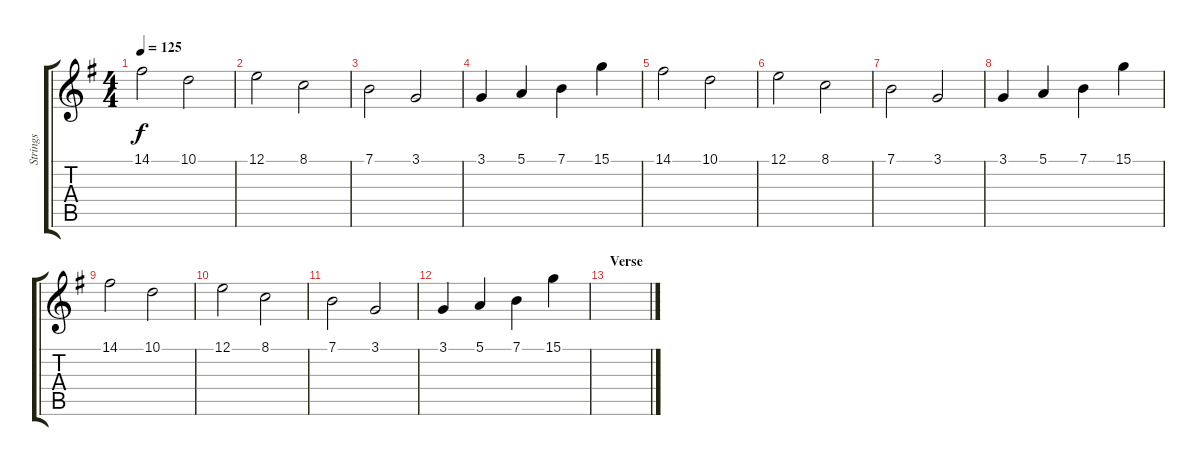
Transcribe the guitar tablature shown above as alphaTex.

\track ("Strings" "Strings") {instrument stringensemble1}
\staff {score tabs}
\tuning (E4 B3 G3 D3 A2 E2) {hide}
\ts (4 4)
\tempo 125
\clef g2
\ks g
14.1.2{dy f} 10.1.2 |
12.1.2 8.1.2 |
7.1.2 3.1.2 |
3.1.4 5.1.4 7.1.4 15.1.4 |
14.1.2 10.1.2 |
12.1.2 8.1.2 |
7.1.2 3.1.2 |
3.1.4 5.1.4 7.1.4 15.1.4 |
14.1.2 10.1.2 |
12.1.2 8.1.2 |
7.1.2 3.1.2 |
3.1.4 5.1.4 7.1.4 15.1.4 |
\section ("" "Verse")
